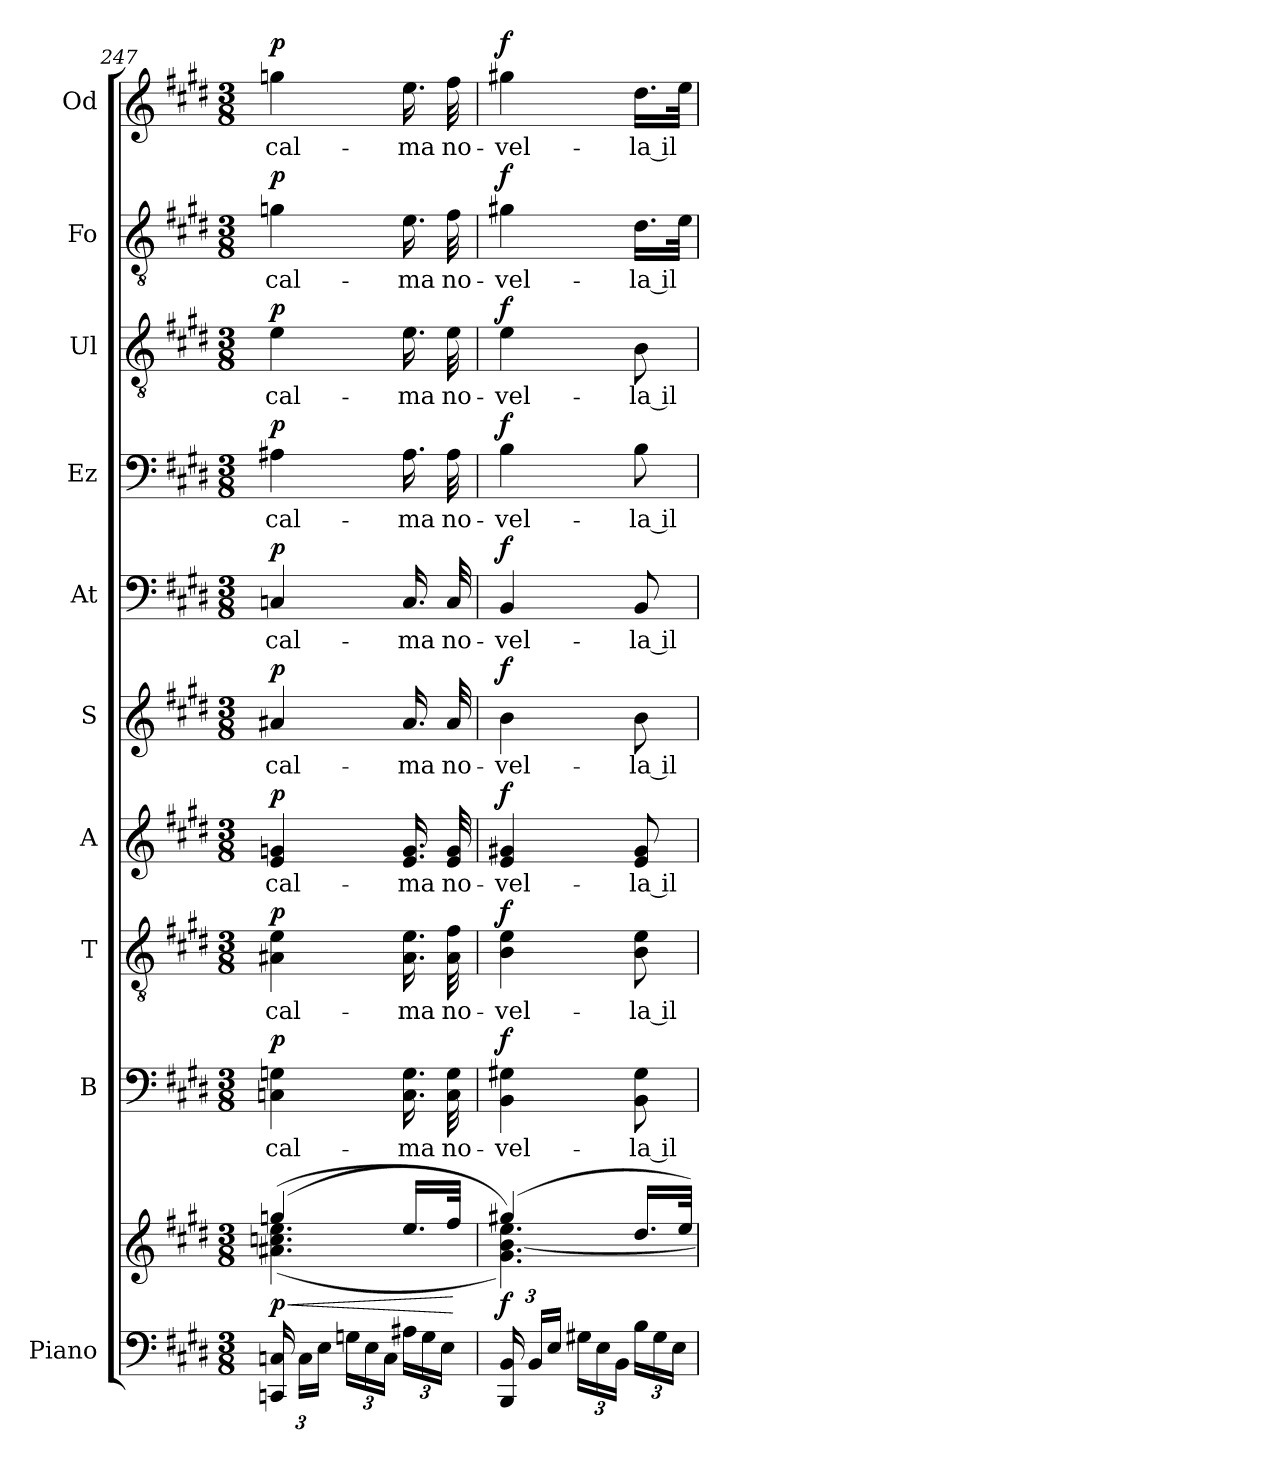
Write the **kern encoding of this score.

**kern	**kern	**dynam	**kern	**text	**dynam	**kern	**text	**dynam	**kern	**text	**dynam	**kern	**text	**dynam	**kern	**text	**dynam	**kern	**text	**dynam	**kern	**text	**dynam	**kern	**text	**dynam	**kern	**text	**dynam
*part10	*part10	*part10	*part9	*part9	*part9	*part8	*part8	*part8	*part7	*part7	*part7	*part6	*part6	*part6	*part5	*part5	*part5	*part4	*part4	*part4	*part3	*part3	*part3	*part2	*part2	*part2	*part1	*part1	*part1
*staff11	*staff10	*staff10/11	*staff9	*staff9	*staff9	*staff8	*staff8	*staff8	*staff7	*staff7	*staff7	*staff6	*staff6	*staff6	*staff5	*staff5	*staff5	*staff4	*staff4	*staff4	*staff3	*staff3	*staff3	*staff2	*staff2	*staff2	*staff1	*staff1	*staff1
*I"Piano	*	*	*I"B	*	*	*I"T	*	*	*I"A	*	*	*I"S	*	*	*I"At	*	*	*I"Ez	*	*	*I"Ul	*	*	*I"Fo	*	*	*I"Od	*	*
*I'Pno	*	*	*I'B	*	*	*I'T	*	*	*I'A	*	*	*I'S	*	*	*I'At	*	*	*I'Ez	*	*	*I'Ul	*	*	*I'Fo	*	*	*I'Od	*	*
!!LO:PB:g=z
*clefF4	*clefG2	*	*clefF4	*	*	*clefGv2	*	*	*clefG2	*	*	*clefG2	*	*	*clefF4	*	*	*clefF4	*	*	*clefGv2	*	*	*clefGv2	*	*	*clefG2	*	*
*k[f#c#g#d#]	*k[f#c#g#d#]	*	*k[f#c#g#d#]	*	*	*k[f#c#g#d#]	*	*	*k[f#c#g#d#]	*	*	*k[f#c#g#d#]	*	*	*k[f#c#g#d#]	*	*	*k[f#c#g#d#]	*	*	*k[f#c#g#d#]	*	*	*k[f#c#g#d#]	*	*	*k[f#c#g#d#]	*	*
*M3/8	*M3/8	*	*M3/8	*	*	*M3/8	*	*	*M3/8	*	*	*M3/8	*	*	*M3/8	*	*	*M3/8	*	*	*M3/8	*	*	*M3/8	*	*	*M3/8	*	*
*Xbrackettup	*	*	*	*	*	*	*	*	*	*	*	*	*	*	*	*	*	*	*	*	*	*	*	*	*	*	*	*	*
=247	=247	=247	=247	=247	=247	=247	=247	=247	=247	=247	=247	=247	=247	=247	=247	=247	=247	=247	=247	=247	=247	=247	=247	=247	=247	=247	=247	=247	=247
!	!	!LO:HP:b	!	!LO:LY:b	!	!	!LO:LY:b	!	!	!LO:LY:b	!	!	!LO:LY:b	!	!	!LO:LY:b	!	!	!LO:LY:b	!	!	!LO:LY:b	!	!	!LO:LY:b	!	!	!LO:LY:b	!
*	*^	*	*	*	*	*	*	*	*	*	*	*	*	*	*	*	*	*	*	*	*	*	*	*	*	*	*	*	*
!	!	!	!LO:DY:n=1:b	!	!	!LO:DY:a	!	!	!LO:DY:a	!	!	!LO:DY:a	!	!	!LO:DY:a	!	!	!LO:DY:a	!	!	!LO:DY:a	!	!	!LO:DY:a	!	!	!LO:DY:a	!	!	!LO:DY:a
24CCn/ 24Cn/	(>4ggn/	(<(<4.a#X\ 4.ccn\ 4.ee\	< p	4Cn\ 4Gn!\	cal-	p	4A#X!\ 4e\	cal-	p	4e/ 4gn!/	cal-	p	4a#X/	cal-	p	4Cn/	cal-	p	4A#X\	cal-	p	4e\	cal-	p	4gn\	cal-	p	4ggn\	cal-	p
24C\LL	.	.	.	.	.	.	.	.	.	.	.	.	.	.	.	.	.	.	.	.	.	.	.	.	.	.	.	.	.	.
24E\JJ	.	.	.	.	.	.	.	.	.	.	.	.	.	.	.	.	.	.	.	.	.	.	.	.	.	.	.	.	.	.
24Gn\LL	.	.	.	.	.	.	.	.	.	.	.	.	.	.	.	.	.	.	.	.	.	.	.	.	.	.	.	.	.	.
24E\	.	.	.	.	.	.	.	.	.	.	.	.	.	.	.	.	.	.	.	.	.	.	.	.	.	.	.	.	.	.
24C\JJ	.	.	.	.	.	.	.	.	.	.	.	.	.	.	.	.	.	.	.	.	.	.	.	.	.	.	.	.	.	.
!	!	!	!	!	!LO:LY:b	!	!	!LO:LY:b	!	!	!LO:LY:b	!	!	!LO:LY:b	!	!	!LO:LY:b	!	!	!LO:LY:b	!	!	!LO:LY:b	!	!	!LO:LY:b	!	!	!LO:LY:b	!
24A#X\LL	16.ee/LL	.	.	16.C\ 16.G!\	-ma	.	16.A#!\ 16.e\	-ma	.	16.e/ 16.g!/	-ma	.	16.a#/	-ma	.	16.C/	-ma	.	16.A#\	-ma	.	16.e\	-ma	.	16.e\	-ma	.	16.ee\	-ma	.
24G\	.	.	.	.	.	.	.	.	.	.	.	.	.	.	.	.	.	.	.	.	.	.	.	.	.	.	.	.	.	.
24E\JJ	.	.	.	.	.	.	.	.	.	.	.	.	.	.	.	.	.	.	.	.	.	.	.	.	.	.	.	.	.	.
!	!	!	!	!	!LO:LY:b	!	!	!LO:LY:b	!	!	!LO:LY:b	!	!	!LO:LY:b	!	!	!LO:LY:b	!	!	!LO:LY:b	!	!	!LO:LY:b	!	!	!LO:LY:b	!	!	!LO:LY:b	!
.	32ff#/JJk)	.	.	32C\ 32G!\	no-	.	32A#!\ 32f#\	no-	.	32e/ 32g!/	no-	.	32a#/	no-	.	32C/	no-	.	32A#\	no-	.	32e\	no-	.	32f#\	no-	.	32ff#\	no-	.
*	*v	*v	*	*	*	*	*	*	*	*	*	*	*	*	*	*	*	*	*	*	*	*	*	*	*	*	*	*	*	*
.	.	[	.	.	.	.	.	.	.	.	.	.	.	.	.	.	.	.	.	.	.	.	.	.	.	.	.	.	.
=248	=248	=248	=248	=248	=248	=248	=248	=248	=248	=248	=248	=248	=248	=248	=248	=248	=248	=248	=248	=248	=248	=248	=248	=248	=248	=248	=248	=248	=248
*	*^	*	*	*	*	*	*	*	*	*	*	*	*	*	*	*	*	*	*	*	*	*	*	*	*	*	*	*	*
!	!	!	!LO:DY:b	!	!LO:LY:b	!LO:DY:a	!	!LO:LY:b	!LO:DY:a	!	!LO:LY:b	!LO:DY:a	!	!LO:LY:b	!LO:DY:a	!	!LO:LY:b	!LO:DY:a	!	!LO:LY:b	!LO:DY:a	!	!LO:LY:b	!LO:DY:a	!	!LO:LY:b	!LO:DY:a	!	!LO:LY:b	!LO:DY:a
24BBB/ 24BB/	(>4gg#X/	4.g#\ [4.b\ 4.ee\))	f	4BB\ 4G#X!\	-vel-	f	4B!\ 4e\	-vel-	f	4e/ 4g#X!/	-vel-	f	4b\	-vel-	f	4BB/	-vel-	f	4B\	-vel-	f	4e\	-vel-	f	4g#X\	-vel-	f	4gg#X\	-vel-	f
24BB/LL	.	.	.	.	.	.	.	.	.	.	.	.	.	.	.	.	.	.	.	.	.	.	.	.	.	.	.	.	.	.
24E/JJ	.	.	.	.	.	.	.	.	.	.	.	.	.	.	.	.	.	.	.	.	.	.	.	.	.	.	.	.	.	.
24G#X\LL	.	.	.	.	.	.	.	.	.	.	.	.	.	.	.	.	.	.	.	.	.	.	.	.	.	.	.	.	.	.
24E\	.	.	.	.	.	.	.	.	.	.	.	.	.	.	.	.	.	.	.	.	.	.	.	.	.	.	.	.	.	.
24BB\JJ	.	.	.	.	.	.	.	.	.	.	.	.	.	.	.	.	.	.	.	.	.	.	.	.	.	.	.	.	.	.
!	!	!	!	!	!LO:LY:b	!	!	!LO:LY:b	!	!	!LO:LY:b	!	!	!LO:LY:b	!	!	!LO:LY:b	!	!	!LO:LY:b	!	!	!LO:LY:b	!	!	!LO:LY:b	!	!	!LO:LY:b	!
24B\LL	16.dd#/LL	.	.	8BB\ 8G#!\	-la il	.	8B!\ 8e\	-la il	.	8e/ 8g#!/	-la il	.	8b\	-la il	.	8BB/	-la il	.	8B\	-la il	.	8B\	-la il	.	16.d#\LL	-la il	.	16.dd#\LL	-la il	.
24G#\	.	.	.	.	.	.	.	.	.	.	.	.	.	.	.	.	.	.	.	.	.	.	.	.	.	.	.	.	.	.
24E\JJ	.	.	.	.	.	.	.	.	.	.	.	.	.	.	.	.	.	.	.	.	.	.	.	.	.	.	.	.	.	.
.	32ee/JJk)	.	.	.	.	.	.	.	.	.	.	.	.	.	.	.	.	.	.	.	.	.	.	.	32e\JJk	.	.	32ee\JJk	.	.
*	*v	*v	*	*	*	*	*	*	*	*	*	*	*	*	*	*	*	*	*	*	*	*	*	*	*	*	*	*	*	*
=	=	=	=	=	=	=	=	=	=	=	=	=	=	=	=	=	=	=	=	=	=	=	=	=	=	=	=	=	=
*-	*-	*-	*-	*-	*-	*-	*-	*-	*-	*-	*-	*-	*-	*-	*-	*-	*-	*-	*-	*-	*-	*-	*-	*-	*-	*-	*-	*-	*-
